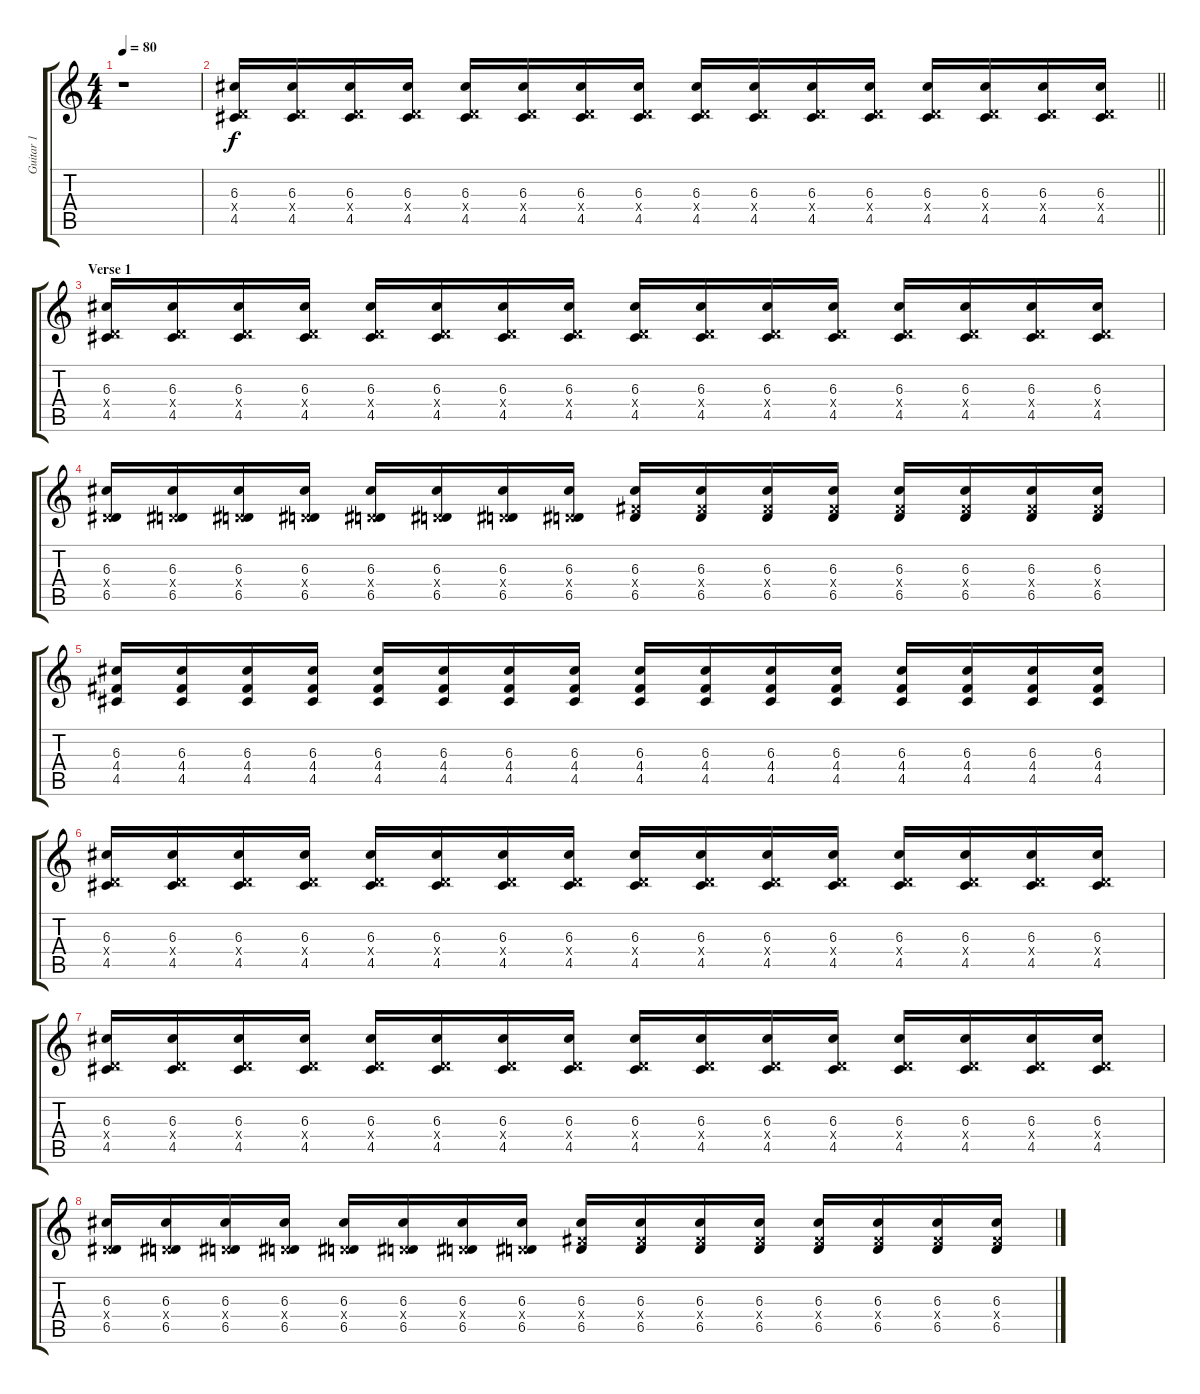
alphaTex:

\track ("Guitar 1" "Guitar 1") {instrument distortionguitar}
\staff {score tabs}
\tuning (E4 B3 G3 D3 A2 E2) {hide}
\ts (4 4)
\tempo 80
\clef g2
\ks c
r.1{dy f instrument distortionguitar} |
\barLineRight lightlight
(6.3 0.4{x} 4.5).16 (6.3 0.4{x} 4.5).16 (6.3 0.4{x} 4.5).16 (6.3 0.4{x} 4.5).16 (6.3 0.4{x} 4.5).16 (6.3 0.4{x} 4.5).16 (6.3 0.4{x} 4.5).16 (6.3 0.4{x} 4.5).16 (6.3 0.4{x} 4.5).16 (6.3 0.4{x} 4.5).16 (6.3 0.4{x} 4.5).16 (6.3 0.4{x} 4.5).16 (6.3 0.4{x} 4.5).16 (6.3 0.4{x} 4.5).16 (6.3 0.4{x} 4.5).16 (6.3 0.4{x} 4.5).16 |
\section ("" "Verse 1")
(6.3 0.4{x} 4.5).16 (6.3 0.4{x} 4.5).16 (6.3 0.4{x} 4.5).16 (6.3 0.4{x} 4.5).16 (6.3 0.4{x} 4.5).16 (6.3 0.4{x} 4.5).16 (6.3 0.4{x} 4.5).16 (6.3 0.4{x} 4.5).16 (6.3 0.4{x} 4.5).16 (6.3 0.4{x} 4.5).16 (6.3 0.4{x} 4.5).16 (6.3 0.4{x} 4.5).16 (6.3 0.4{x} 4.5).16 (6.3 0.4{x} 4.5).16 (6.3 0.4{x} 4.5).16 (6.3 0.4{x} 4.5).16 |
(6.3 0.4{x} 6.5).16 (6.3 0.4{x} 6.5).16 (6.3 0.4{x} 6.5).16 (6.3 0.4{x} 6.5).16 (6.3 0.4{x} 6.5).16 (6.3 0.4{x} 6.5).16 (6.3 0.4{x} 6.5).16 (6.3 0.4{x} 6.5).16 (6.3 4.4{x} 6.5).16 (6.3 4.4{x} 6.5).16 (6.3 4.4{x} 6.5).16 (6.3 4.4{x} 6.5).16 (6.3 4.4{x} 6.5).16 (6.3 4.4{x} 6.5).16 (6.3 4.4{x} 6.5).16 (6.3 4.4{x} 6.5).16 |
(6.3 4.4 4.5).16 (6.3 4.4 4.5).16 (6.3 4.4 4.5).16 (6.3 4.4 4.5).16 (6.3 4.4 4.5).16 (6.3 4.4 4.5).16 (6.3 4.4 4.5).16 (6.3 4.4 4.5).16 (6.3 4.4 4.5).16 (6.3 4.4 4.5).16 (6.3 4.4 4.5).16 (6.3 4.4 4.5).16 (6.3 4.4 4.5).16 (6.3 4.4 4.5).16 (6.3 4.4 4.5).16 (6.3 4.4 4.5).16 |
(6.3 0.4{x} 4.5).16 (6.3 0.4{x} 4.5).16 (6.3 0.4{x} 4.5).16 (6.3 0.4{x} 4.5).16 (6.3 0.4{x} 4.5).16 (6.3 0.4{x} 4.5).16 (6.3 0.4{x} 4.5).16 (6.3 0.4{x} 4.5).16 (6.3 0.4{x} 4.5).16 (6.3 0.4{x} 4.5).16 (6.3 0.4{x} 4.5).16 (6.3 0.4{x} 4.5).16 (6.3 0.4{x} 4.5).16 (6.3 0.4{x} 4.5).16 (6.3 0.4{x} 4.5).16 (6.3 0.4{x} 4.5).16 |
(6.3 0.4{x} 4.5).16 (6.3 0.4{x} 4.5).16 (6.3 0.4{x} 4.5).16 (6.3 0.4{x} 4.5).16 (6.3 0.4{x} 4.5).16 (6.3 0.4{x} 4.5).16 (6.3 0.4{x} 4.5).16 (6.3 0.4{x} 4.5).16 (6.3 0.4{x} 4.5).16 (6.3 0.4{x} 4.5).16 (6.3 0.4{x} 4.5).16 (6.3 0.4{x} 4.5).16 (6.3 0.4{x} 4.5).16 (6.3 0.4{x} 4.5).16 (6.3 0.4{x} 4.5).16 (6.3 0.4{x} 4.5).16 |
(6.3 0.4{x} 6.5).16 (6.3 0.4{x} 6.5).16 (6.3 0.4{x} 6.5).16 (6.3 0.4{x} 6.5).16 (6.3 0.4{x} 6.5).16 (6.3 0.4{x} 6.5).16 (6.3 0.4{x} 6.5).16 (6.3 0.4{x} 6.5).16 (6.3 4.4{x} 6.5).16 (6.3 4.4{x} 6.5).16 (6.3 4.4{x} 6.5).16 (6.3 4.4{x} 6.5).16 (6.3 4.4{x} 6.5).16 (6.3 4.4{x} 6.5).16 (6.3 4.4{x} 6.5).16 (6.3 4.4{x} 6.5).16
